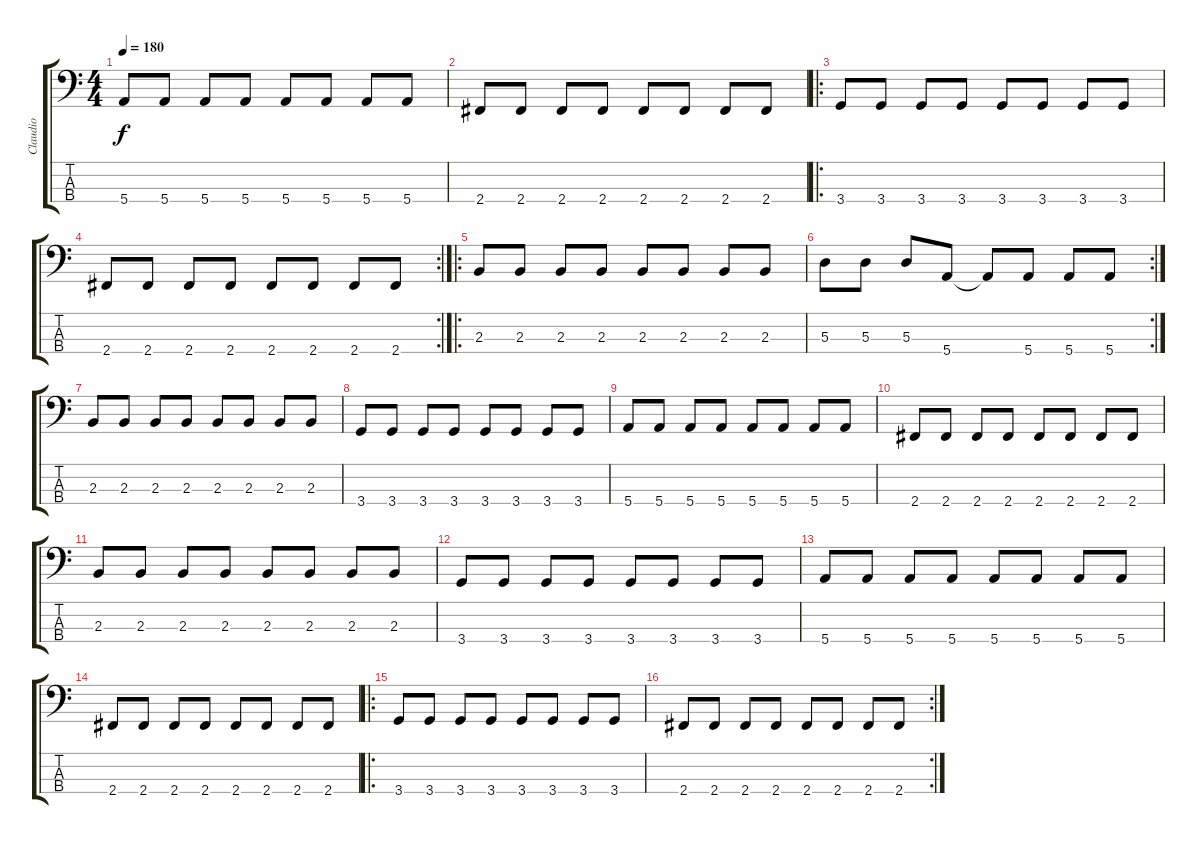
\track ("Claudio" "Claudio") {instrument electricbassfinger}
\staff {score tabs}
\tuning (G2 D2 A1 E1) {hide}
\ts (4 4)
\tempo 180
\clef f4
\ks c
5.4.8{dy f} 5.4.8 5.4.8 5.4.8 5.4.8 5.4.8 5.4.8 5.4.8 |
2.4.8 2.4.8 2.4.8 2.4.8 2.4.8 2.4.8 2.4.8 2.4.8 |
\ro
3.4.8 3.4.8 3.4.8 3.4.8 3.4.8 3.4.8 3.4.8 3.4.8 |
\rc 2
2.4.8 2.4.8 2.4.8 2.4.8 2.4.8 2.4.8 2.4.8 2.4.8 |
\ro
2.3.8 2.3.8 2.3.8 2.3.8 2.3.8 2.3.8 2.3.8 2.3.8 |
\rc 2
5.3.8 5.3.8 5.3.8 5.4.8 5.4{t}.8 5.4.8 5.4.8 5.4.8 |
2.3.8 2.3.8 2.3.8 2.3.8 2.3.8 2.3.8 2.3.8 2.3.8 |
3.4.8 3.4.8 3.4.8 3.4.8 3.4.8 3.4.8 3.4.8 3.4.8 |
5.4.8 5.4.8 5.4.8 5.4.8 5.4.8 5.4.8 5.4.8 5.4.8 |
2.4.8 2.4.8 2.4.8 2.4.8 2.4.8 2.4.8 2.4.8 2.4.8 |
2.3.8 2.3.8 2.3.8 2.3.8 2.3.8 2.3.8 2.3.8 2.3.8 |
3.4.8 3.4.8 3.4.8 3.4.8 3.4.8 3.4.8 3.4.8 3.4.8 |
5.4.8 5.4.8 5.4.8 5.4.8 5.4.8 5.4.8 5.4.8 5.4.8 |
2.4.8 2.4.8 2.4.8 2.4.8 2.4.8 2.4.8 2.4.8 2.4.8 |
\ro
3.4.8 3.4.8 3.4.8 3.4.8 3.4.8 3.4.8 3.4.8 3.4.8 |
\rc 2
2.4.8 2.4.8 2.4.8 2.4.8 2.4.8 2.4.8 2.4.8 2.4.8
